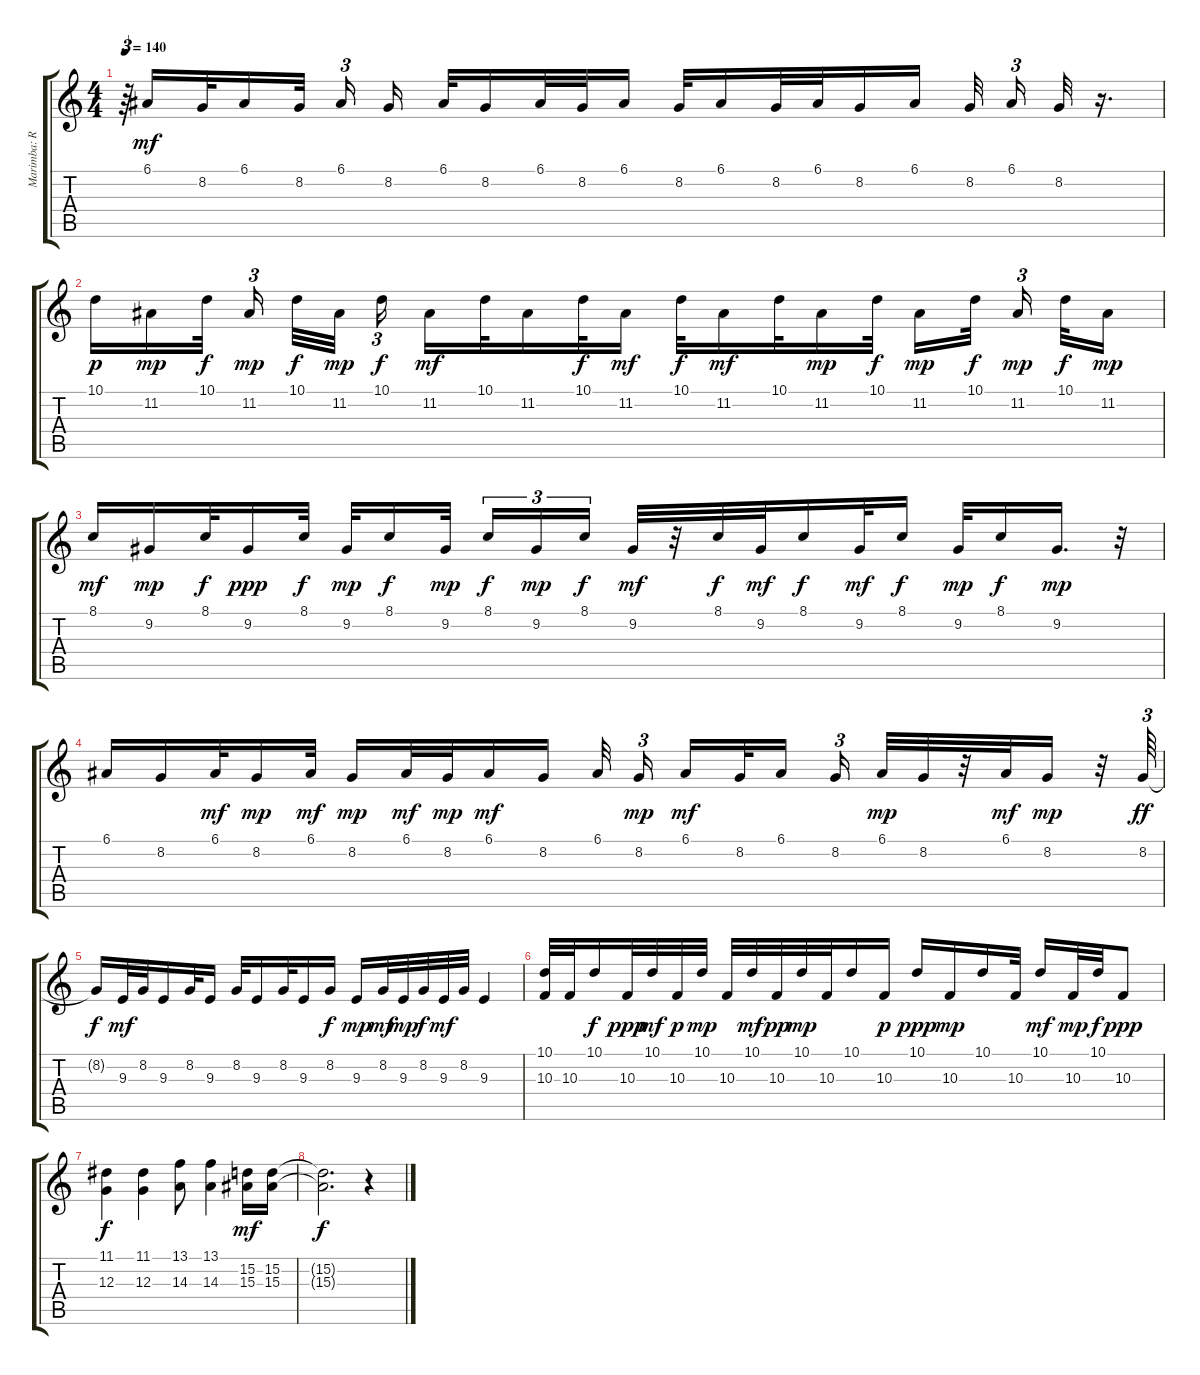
\track ("Marimba: Ray Cooper" "Marimba: R") {instrument marimba}
\staff {score tabs}
\tuning (E4 B3 G3 D3 A2 E2) {hide}
\ts (4 4)
\tempo 140
\clef g2
\ks c
r.64{tu (3 2) dy ppp} 6.1.16{dy mf} 8.2.32 6.1.16 8.2.32{beam splitsecondary} 6.1.16{tu (3 2)} 8.2.16 6.1.32 8.2.16 6.1.32 8.2.32 6.1.16 8.2.32 6.1.16 8.2.32 6.1.32 8.2.16 6.1.16 8.2.32{beam splitsecondary} 6.1.16{tu (3 2)} 8.2.32 r.16{d} |
10.1.16{dy p} 11.2.16{dy mp} 10.1.32{dy f beam splitsecondary} 11.2.16{tu (3 2) dy mp beam splitsecondary} 10.1.32{dy f} 11.2.32{dy mp} 10.1.16{tu (3 2) dy f beam splitsecondary} 11.2.16{dy mf} 10.1.32 11.2.16 10.1.32{dy f} 11.2.16{dy mf} 10.1.32{dy f} 11.2.16{dy mf} 10.1.32 11.2.16{dy mp} 10.1.32{dy f} 11.2.16{dy mp} 10.1.32{dy f beam splitsecondary} 11.2.16{tu (3 2) dy mp beam splitsecondary} 10.1.32{dy f} 11.2.16{dy mp} |
8.1.16{dy mf} 9.2.16{dy mp} 8.1.32{dy f} 9.2.16{dy ppp} 8.1.32{dy f} 9.2.32{dy mp} 8.1.16{dy f} 9.2.32{dy mp beam splitsecondary} 8.1.16{tu (3 2) dy f} 9.2.16{tu (3 2) dy mp} 8.1.16{tu (3 2) dy f} 9.2.32{dy mf} r.32 8.1.32{dy f} 9.2.32{dy mf} 8.1.16{dy f} 9.2.32{dy mf} 8.1.16{dy f} 9.2.32{dy mp} 8.1.16{dy f} 9.2.16{d dy mp} r.32 |
6.1.16 8.2.16 6.1.32{dy mf} 8.2.16{dy mp} 6.1.32{dy mf} 8.2.16{dy mp} 6.1.32{dy mf} 8.2.32{dy mp} 6.1.16{dy mf} 8.2.16 6.1.32{beam splitsecondary} 8.2.16{tu (3 2) dy mp beam splitsecondary} 6.1.16{dy mf} 8.2.32 6.1.16{beam splitsecondary} 8.2.16{tu (3 2)} 6.1.32{dy mp} 8.2.32 r.32 6.1.32{dy mf} 8.2.16{dy mp} r.32 8.2.64{tu (3 2) dy ff} |
8.2{t}.16{dy f} 9.3.32{dy mf} 8.2.32 9.3.16 8.2.32 9.3.16 8.2.32 9.3.16 8.2.32 9.3.16 8.2.16{dy f} 9.3.16{dy mp} 8.2.32{dy mf} 9.3.32{dy mp} 8.2.32{dy f} 9.3.32{dy mf} 8.2.32 9.3.4 |
(10.1 10.3).32 10.3.32 10.1.16{dy f} 10.3.32{dy ppp} 10.1.32{dy mf} 10.3.32{dy p} 10.1.32{dy mp} 10.3.32 10.1.32{dy mf} 10.3.32{dy pp} 10.1.32{dy mp} 10.3.32 10.1.16 10.3.16{dy p} 10.1.16{dy ppp} 10.3.16{dy mp} 10.1.16 10.3.32 10.1.16{dy mf} 10.3.32{dy mp} 10.1.32{dy f} 10.3.8{dy ppp} |
(11.1 12.3).4{dy f} (11.1 12.3).4 (13.1 14.3).8 (13.1 14.3).4 (15.2 15.3).16{dy mf} (15.2 15.3).16 |
(15.2{t} 15.3{t}).2{d dy f} r.4
